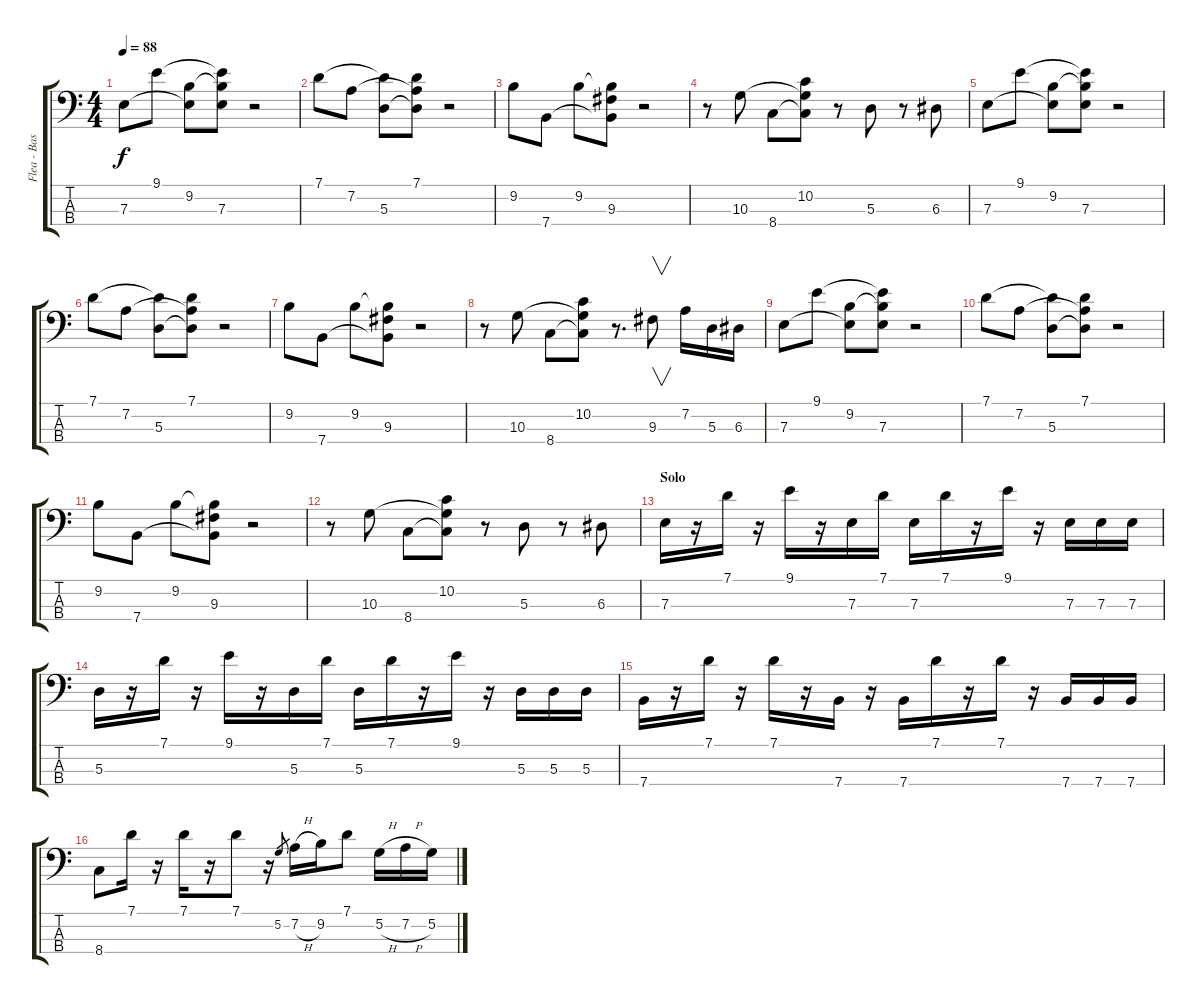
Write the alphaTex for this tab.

\track ("Flea - Bass" "Flea - Bas") {instrument slapbass1}
\staff {score tabs}
\tuning (G2 D2 A1 E1) {hide}
\ts (4 4)
\tempo 88
\clef f4
\ks c
7.3.8{dy f} 9.1.8 (9.2 7.3{t}).8 (9.1{t} 9.2{t} 7.3).8 r.2 |
7.1.8 7.2.8 (7.1{t} 5.3).8 (7.1 7.2{t} 5.3{t}).8 r.2 |
9.2.8 7.4.8 9.2.8 (9.2{t} 9.3 7.4{t}).8 r.2 |
r.8 10.3.8 8.4.8 (10.2 10.3{t} 8.4{t}).8 r.8 5.3.8 r.8 6.3.8 |
7.3.8 9.1.8 (9.2 7.3{t}).8 (9.1{t} 9.2{t} 7.3).8 r.2 |
7.1.8 7.2.8 (7.1{t} 5.3).8 (7.1 7.2{t} 5.3{t}).8 r.2 |
9.2.8 7.4.8 9.2.8 (9.2{t} 9.3 7.4{t}).8 r.2 |
r.8 10.3.8 8.4.8 (10.2 10.3{t} 8.4{t}).8 r.8{d} 9.3.8{v} 7.2.16 5.3.16 6.3.16 |
7.3.8 9.1.8 (9.2 7.3{t}).8 (9.1{t} 9.2{t} 7.3).8 r.2 |
7.1.8 7.2.8 (7.1{t} 5.3).8 (7.1 7.2{t} 5.3{t}).8 r.2 |
9.2.8 7.4.8 9.2.8 (9.2{t} 9.3 7.4{t}).8 r.2 |
r.8 10.3.8 8.4.8 (10.2 10.3{t} 8.4{t}).8 r.8 5.3.8 r.8 6.3.8 |
\section ("" "Solo")
7.3.16{instrument slapbass1} r.16 7.1.16 r.16 9.1.16 r.16 7.3.16 7.1.16 7.3.16 7.1.16 r.16 9.1.16 r.16 7.3.16 7.3.16 7.3.16 |
5.3.16 r.16 7.1.16 r.16 9.1.16 r.16 5.3.16 7.1.16 5.3.16 7.1.16 r.16 9.1.16 r.16 5.3.16 5.3.16 5.3.16 |
7.4.16 r.16 7.1.16 r.16 7.1.16 r.16 7.4.16 r.16 7.4.16 7.1.16 r.16 7.1.16 r.16 7.4.16 7.4.16 7.4.16 |
8.4.8 7.1.16 r.16 7.1.16 r.16 7.1.8 r.16 5.2.8{gr} 7.2{h}.16{instrument electricbassfinger} 9.2.16 7.1.8 5.2{h}.16 7.2{h}.16 5.2.16
